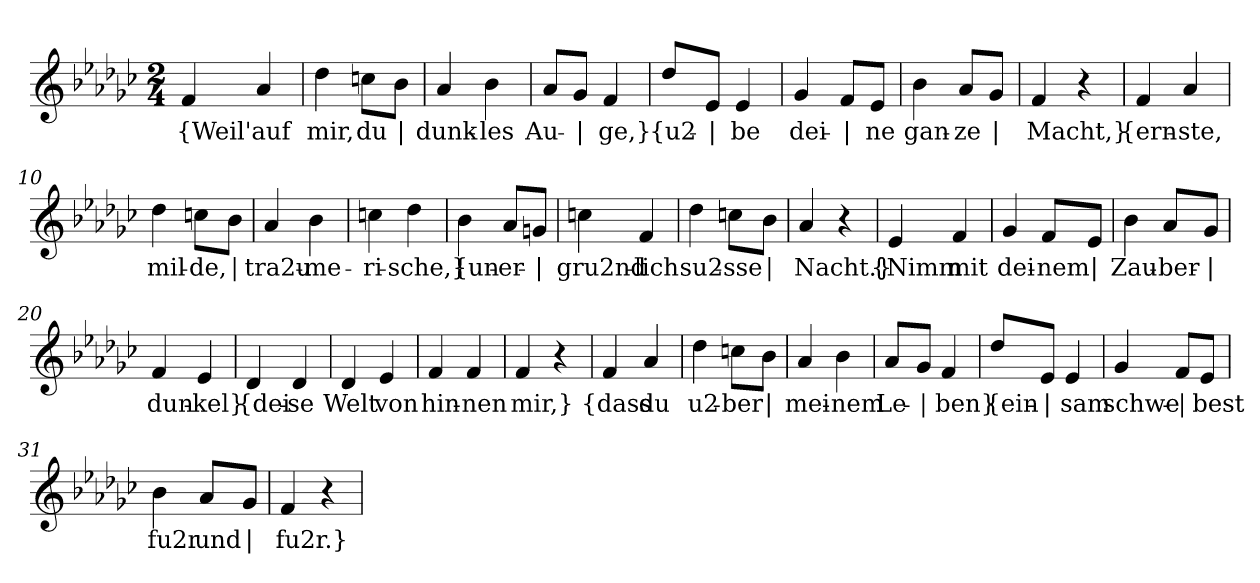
**kern	**text
*part1	*part1
*staff1	*staff1
*clefG2	*
*k[b-e-a-d-g-c-]	*
*M2/4	*
=1	=1
!	!LO:LY:b
4f/	{Weil'
!	!LO:LY:b
4a-/	auf
=2	=2
!	!LO:LY:b
4dd-\	mir,
!	!LO:LY:b
8ccn\L	du
!	!LO:LY:b
8b-\J	|
=3	=3
!	!LO:LY:b
4a-/	dunk-
!	!LO:LY:b
4b-\	-les
=4	=4
!	!LO:LY:b
8a-/L	Au-
!	!LO:LY:b
8g-/J	|
!	!LO:LY:b
4f/	-ge,}
=5	=5
!	!LO:LY:b
8dd-/L	{u2-
!	!LO:LY:b
8e-/J	|
!	!LO:LY:b
4e-/	-be
=6	=6
!	!LO:LY:b
4g-/	dei-
!	!LO:LY:b
8f/L	|
!	!LO:LY:b
8e-/J	-ne
=7	=7
!	!LO:LY:b
4b-\	gan-
!	!LO:LY:b
8a-/L	-ze
!	!LO:LY:b
8g-/J	|
=8	=8
!	!LO:LY:b
4f/	Macht,}
4r	.
=9	=9
!	!LO:LY:b
4f/	{ern-
!	!LO:LY:b
4a-/	-ste,
!!LO:LB:g=z
=10	=10
!	!LO:LY:b
4dd-\	mil-
!	!LO:LY:b
8ccn\L	-de,
!	!LO:LY:b
8b-\J	|
=11	=11
!	!LO:LY:b
4a-/	tra2u-
!	!LO:LY:b
4b-\	-me-
=12	=12
!	!LO:LY:b
4ccn\	-ri-
!	!LO:LY:b
4dd-\	-sche,}
=13	=13
!	!LO:LY:b
4b-\	{un-
!	!LO:LY:b
8a-/L	-er-
!	!LO:LY:b
8gn/J	|
=14	=14
!	!LO:LY:b
4ccn\	-gru2nd-
!	!LO:LY:b
4f/	-lich
=15	=15
!	!LO:LY:b
4dd-\	su2-
!	!LO:LY:b
8ccn\L	-sse
!	!LO:LY:b
8b-\J	|
=16	=16
!	!LO:LY:b
4a-/	Nacht.}
4r	.
=17	=17
!	!LO:LY:b
4e-/	{Nimm
!	!LO:LY:b
4f/	mit
!!LO:LB:g=z
=18	=18
!	!LO:LY:b
4g-/	dei-
!	!LO:LY:b
8f/L	-nem
!	!LO:LY:b
8e-/J	|
=19	=19
!	!LO:LY:b
4b-\	Zau-
!	!LO:LY:b
8a-/L	-ber-
!	!LO:LY:b
8g-/J	|
=20	=20
!	!LO:LY:b
4f/	-dun-
!	!LO:LY:b
4e-/	-kel}
=21	=21
!	!LO:LY:b
4d-/	{dei-
!	!LO:LY:b
4d-/	-se
=22	=22
!	!LO:LY:b
4d-/	Welt
!	!LO:LY:b
4e-/	von
=23	=23
!	!LO:LY:b
4f/	hin-
!	!LO:LY:b
4f/	-nen
=24	=24
!	!LO:LY:b
4f/	mir,}
4r	.
=25	=25
!	!LO:LY:b
4f/	{dass
!	!LO:LY:b
4a-/	du
=26	=26
!	!LO:LY:b
4dd-\	u2-
!	!LO:LY:b
8ccn\L	-ber
!	!LO:LY:b
8b-\J	|
!!LO:LB:g=z
=27	=27
!	!LO:LY:b
4a-/	mei-
!	!LO:LY:b
4b-\	-nem
=28	=28
!	!LO:LY:b
8a-/L	Le-
!	!LO:LY:b
8g-/J	|
!	!LO:LY:b
4f/	-ben}
=29	=29
!	!LO:LY:b
8dd-/L	{ein-
!	!LO:LY:b
8e-/J	|
!	!LO:LY:b
4e-/	-sam
=30	=30
!	!LO:LY:b
4g-/	schwe-
!	!LO:LY:b
8f/L	|
!	!LO:LY:b
8e-/J	-best
=31	=31
!	!LO:LY:b
4b-\	fu2r
!	!LO:LY:b
8a-/L	und
!	!LO:LY:b
8g-/J	|
=32	=32
!	!LO:LY:b
4f/	fu2r.}
4r	.
=	=
*-	*-
